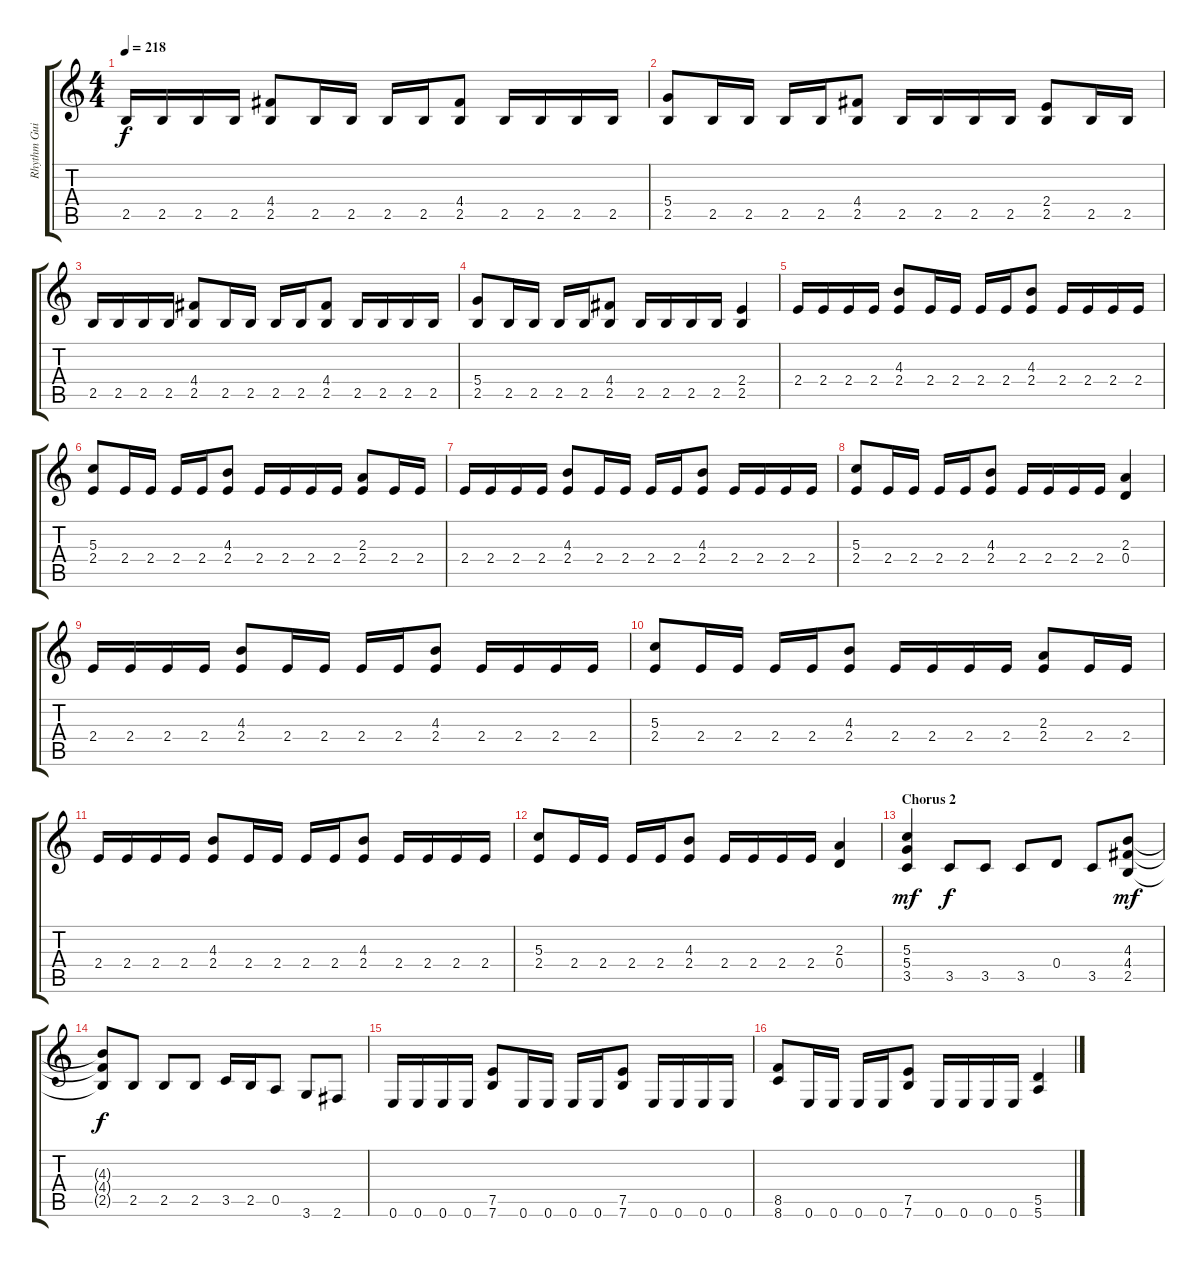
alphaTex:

\track ("Rhythm Guitar 2" "Rhythm Gui") {instrument overdrivenguitar}
\staff {score tabs}
\tuning (E4 B3 G3 D3 A2 E2) {hide}
\ts (4 4)
\tempo 218
\clef g2
\ks c
2.5.16{dy f} 2.5.16 2.5.16 2.5.16 (4.4 2.5).8 2.5.16 2.5.16 2.5.16 2.5.16 (4.4 2.5).8 2.5.16 2.5.16 2.5.16 2.5.16 |
(5.4 2.5).8 2.5.16 2.5.16 2.5.16 2.5.16 (4.4 2.5).8 2.5.16 2.5.16 2.5.16 2.5.16 (2.4 2.5).8 2.5.16 2.5.16 |
2.5.16 2.5.16 2.5.16 2.5.16 (4.4 2.5).8 2.5.16 2.5.16 2.5.16 2.5.16 (4.4 2.5).8 2.5.16 2.5.16 2.5.16 2.5.16 |
(5.4 2.5).8 2.5.16 2.5.16 2.5.16 2.5.16 (4.4 2.5).8 2.5.16 2.5.16 2.5.16 2.5.16 (2.4 2.5).4 |
2.4.16 2.4.16 2.4.16 2.4.16 (4.3 2.4).8 2.4.16 2.4.16 2.4.16 2.4.16 (4.3 2.4).8 2.4.16 2.4.16 2.4.16 2.4.16 |
(5.3 2.4).8 2.4.16 2.4.16 2.4.16 2.4.16 (4.3 2.4).8 2.4.16 2.4.16 2.4.16 2.4.16 (2.3 2.4).8 2.4.16 2.4.16 |
2.4.16 2.4.16 2.4.16 2.4.16 (4.3 2.4).8 2.4.16 2.4.16 2.4.16 2.4.16 (4.3 2.4).8 2.4.16 2.4.16 2.4.16 2.4.16 |
(5.3 2.4).8 2.4.16 2.4.16 2.4.16 2.4.16 (4.3 2.4).8 2.4.16 2.4.16 2.4.16 2.4.16 (2.3 0.4).4 |
2.4.16 2.4.16 2.4.16 2.4.16 (4.3 2.4).8 2.4.16 2.4.16 2.4.16 2.4.16 (4.3 2.4).8 2.4.16 2.4.16 2.4.16 2.4.16 |
(5.3 2.4).8 2.4.16 2.4.16 2.4.16 2.4.16 (4.3 2.4).8 2.4.16 2.4.16 2.4.16 2.4.16 (2.3 2.4).8 2.4.16 2.4.16 |
2.4.16 2.4.16 2.4.16 2.4.16 (4.3 2.4).8 2.4.16 2.4.16 2.4.16 2.4.16 (4.3 2.4).8 2.4.16 2.4.16 2.4.16 2.4.16 |
(5.3 2.4).8 2.4.16 2.4.16 2.4.16 2.4.16 (4.3 2.4).8 2.4.16 2.4.16 2.4.16 2.4.16 (2.3 0.4).4 |
\section ("" "Chorus 2")
(5.3 5.4 3.5).4{dy mf} 3.5.8{dy f} 3.5.8 3.5.8 0.4.8 3.5.8 (4.3 4.4 2.5).8{dy mf} |
(4.3{t} 4.4{t} 2.5{t}).8{dy f} 2.5.8 2.5.8 2.5.8 3.5.16 2.5.16 0.5.8 3.6.8 2.6.8 |
0.6.16 0.6.16 0.6.16 0.6.16 (7.5 7.6).8 0.6.16 0.6.16 0.6.16 0.6.16 (7.5 7.6).8 0.6.16 0.6.16 0.6.16 0.6.16 |
(8.5 8.6).8 0.6.16 0.6.16 0.6.16 0.6.16 (7.5 7.6).8 0.6.16 0.6.16 0.6.16 0.6.16 (5.5 5.6).4
